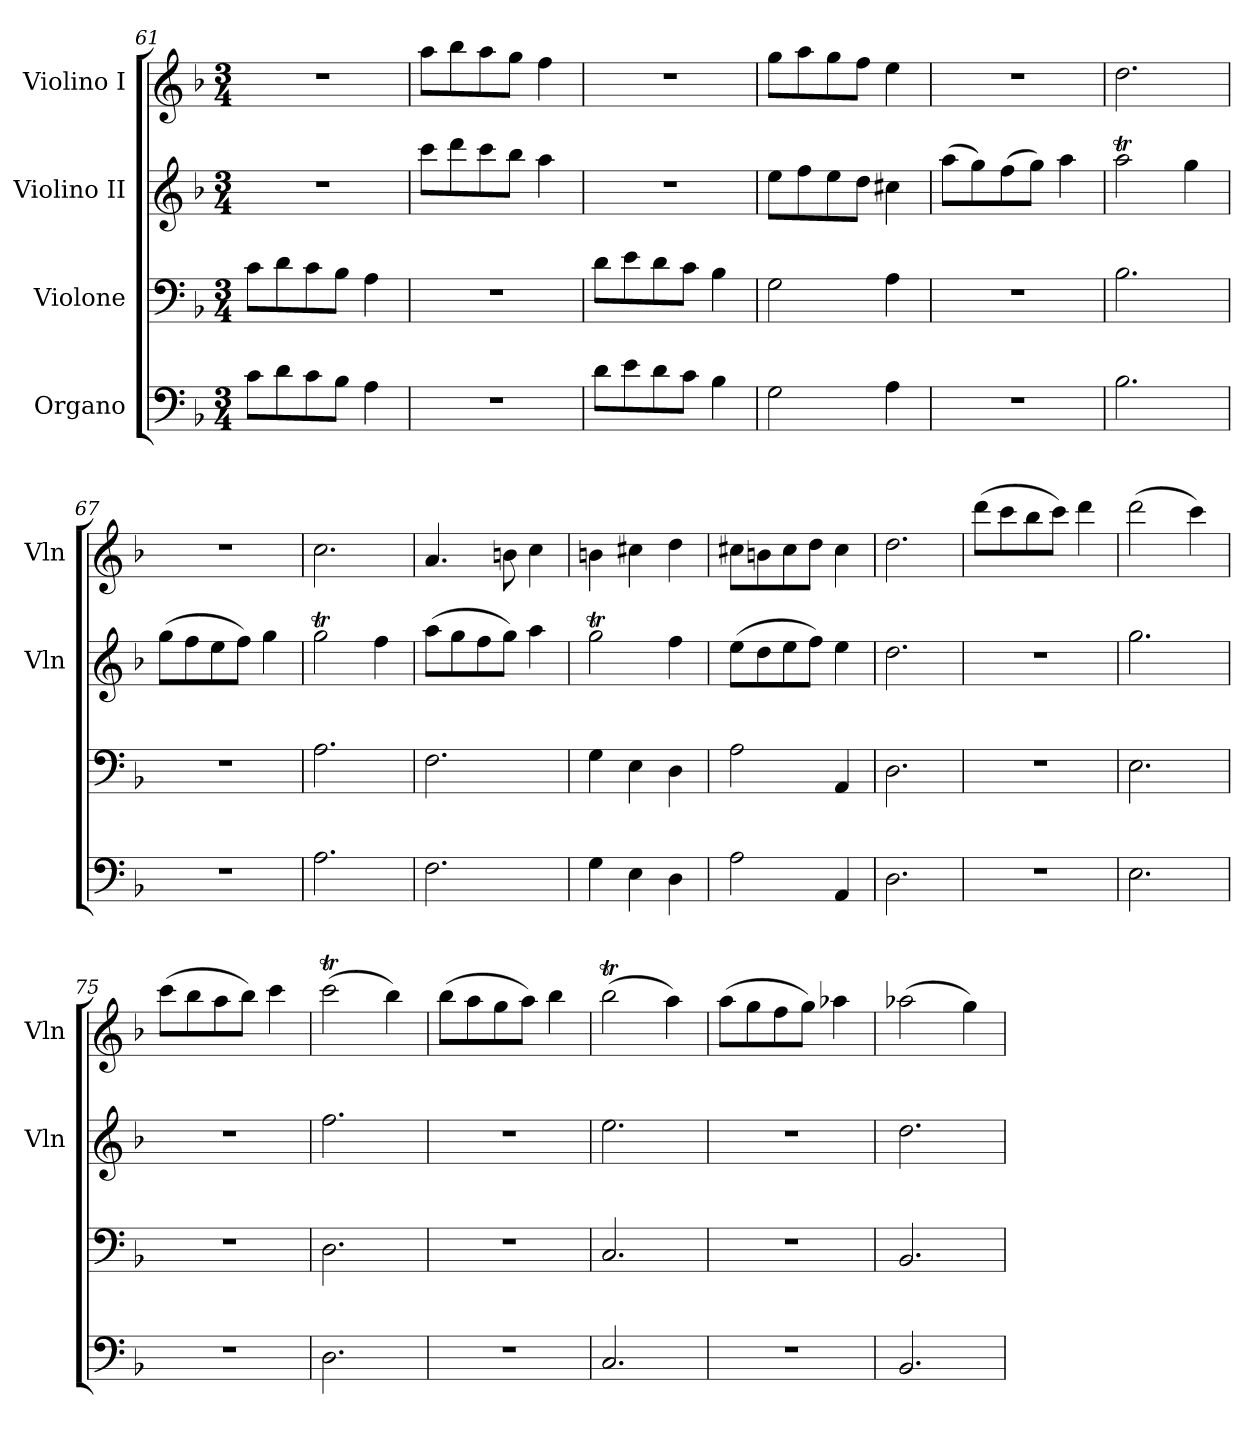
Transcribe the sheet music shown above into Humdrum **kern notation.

**kern	**kern	**kern	**kern
*part4	*part3	*part2	*part1
*staff4	*staff3	*staff2	*staff1
*I"Organo	*I"Violone	*I"Violino II	*I"Violino I
*	*	*I'Vln	*I'Vln
*clefF4	*clefF4	*clefG2	*clefG2
*k[b-]	*k[b-]	*k[b-]	*k[b-]
*M3/4	*M3/4	*M3/4	*M3/4
=61	=61	=61	=61
8cL	8cL	2.r	2.r
8d	8d	.	.
8c	8c	.	.
8B-J	8B-J	.	.
4A	4A	.	.
=62	=62	=62	=62
2.r	2.r	8cccL	8aaL
.	.	8ddd	8bb-
.	.	8ccc	8aa
.	.	8bb-J	8ggJ
.	.	4aa	4ff
=63	=63	=63	=63
8dL	8dL	2.r	2.r
8e	8e	.	.
8d	8d	.	.
8cJ	8cJ	.	.
4B-	4B-	.	.
=64	=64	=64	=64
2G	2G	8eeL	8ggL
.	.	8ff	8aa
.	.	8ee	8gg
.	.	8ddJ	8ffJ
4A	4A	4cc#X	4ee
=65	=65	=65	=65
2.r	2.r	(8aaL	2.r
.	.	8gg)	.
.	.	(8ff	.
.	.	8ggJ)	.
.	.	4aa	.
=66	=66	=66	=66
2.B-	2.B-	2aat	2.dd
.	.	4gg	.
=67	=67	=67	=67
2.r	2.r	(8ggL	2.r
.	.	8ff	.
.	.	8ee	.
.	.	8ffJ)	.
.	.	4gg	.
=68	=68	=68	=68
2.A	2.A	2ggT	2.cc
.	.	4ff	.
=69	=69	=69	=69
2.F	2.F	(8aaL	4.a
.	.	8gg	.
.	.	8ff	.
.	.	8ggJ)	8bn
.	.	4aa	4cc
=70	=70	=70	=70
4G	4G	2ggT	4bn
4E	4E	.	4cc#X
4D	4D	4ff	4dd
=71	=71	=71	=71
2A	2A	(8eeL	8cc#XL
.	.	8dd	8bn
.	.	8ee	8cc#
.	.	8ffJ)	8ddJ
4AA	4AA	4ee	4cc#
=72	=72	=72	=72
2.D	2.D	2.dd	2.dd
=73	=73	=73	=73
*	*	*	*MM100
2.r	2.r	2.r	(8dddL
.	.	.	8ccc
.	.	.	8bb-
.	.	.	8cccJ)
.	.	.	4ddd
=74	=74	=74	=74
2.E	2.E	2.gg	(2ddd
.	.	.	4ccc)
=75	=75	=75	=75
2.r	2.r	2.r	(8cccL
.	.	.	8bb-
.	.	.	8aa
.	.	.	8bb-J)
.	.	.	4ccc
=76	=76	=76	=76
2.D	2.D	2.ff	(2cccT
.	.	.	4bb-)
=77	=77	=77	=77
2.r	2.r	2.r	(8bb-L
.	.	.	8aa
.	.	.	8gg
.	.	.	8aaJ)
.	.	.	4bb-
=78	=78	=78	=78
2.C	2.C	2.ee	(2bb-T
.	.	.	4aa)
=79	=79	=79	=79
2.r	2.r	2.r	(8aaL
.	.	.	8gg
.	.	.	8ff
.	.	.	8ggJ)
.	.	.	4aa-X
=80	=80	=80	=80
2.BB-	2.BB-	2.dd	(2aa-X
.	.	.	4gg)
=	=	=	=
*-	*-	*-	*-
